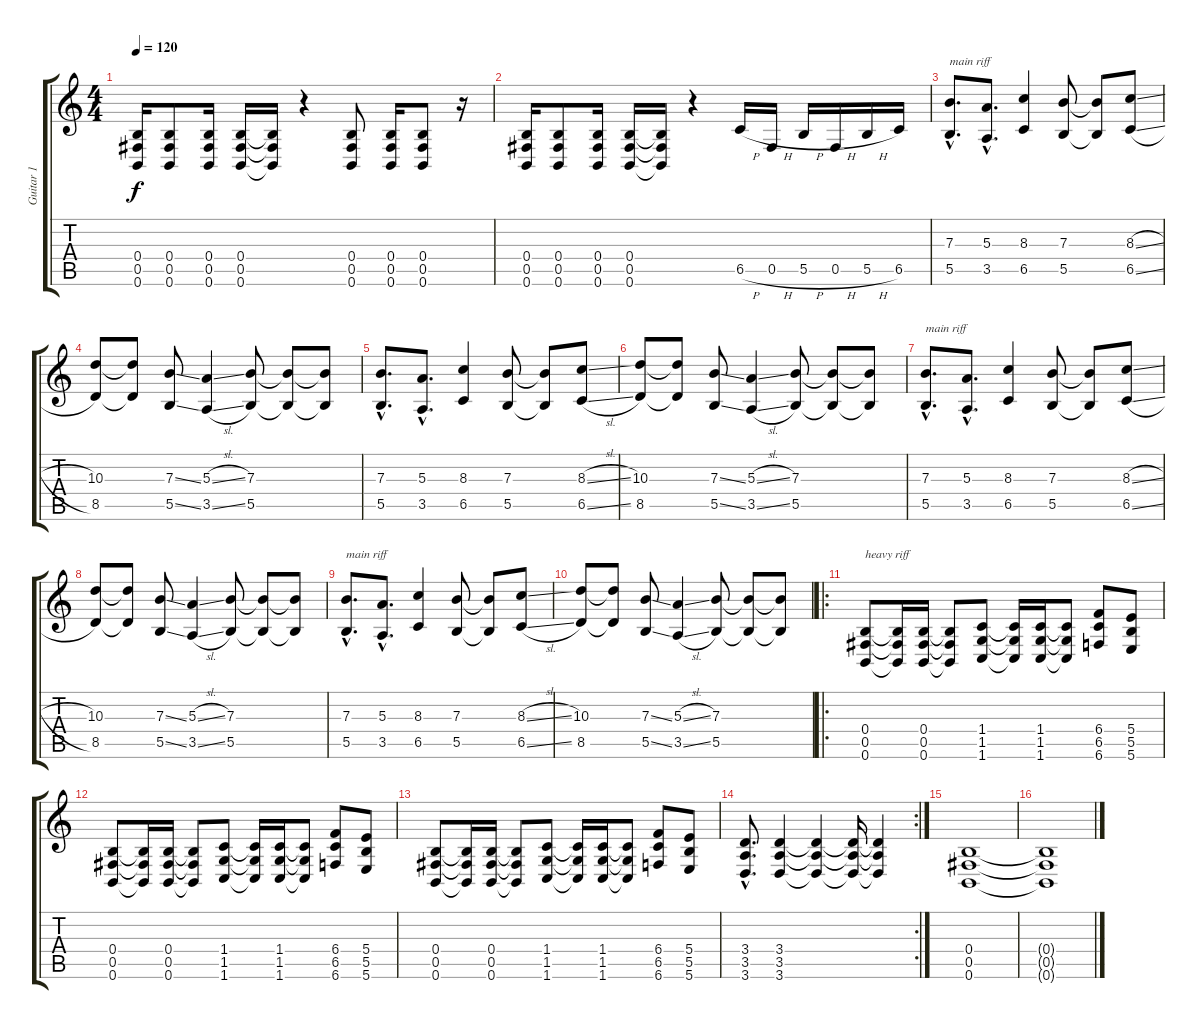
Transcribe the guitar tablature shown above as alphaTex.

\track ("Guitar 1" "Guitar 1") {instrument distortionguitar}
\staff {score tabs}
\tuning (Db4 Ab3 E3 B2 Gb2 B1) {hide}
\ts (4 4)
\tempo 120
\clef g2
\ks c
(0.4 0.5 0.6).16{dy f} (0.4 0.5 0.6).8 (0.4 0.5 0.6).16 (0.4 0.5 0.6).16 (0.4{t} 0.5{t} 0.6{t}).16 r.4 (0.4 0.5 0.6).8 (0.4 0.5 0.6).16 (0.4 0.5 0.6).8 r.16 |
(0.4 0.5 0.6).16 (0.4 0.5 0.6).8 (0.4 0.5 0.6).16 (0.4 0.5 0.6).16 (0.4{t} 0.5{t} 0.6{t}).16 r.4 6.5{h}.16 0.5{h}.16 5.5{h}.16 0.5{h}.16 5.5{h}.16 6.5.16 |
(7.3{hac} 5.5{hac}).8{d txt "main riff"} (5.3{hac} 3.5{hac}).8{d} (8.3 6.5).4 (7.3 5.5).8 (7.3{t} 5.5{t}).8 (8.3{sl} 6.5{sl}).8 |
(10.3 8.5).8 (10.3{t} 8.5{t}).8 (7.3{ss} 5.5{ss}).8 (5.3{sl} 3.5{sl}).4 (7.3 5.5).8 (7.3{t} 5.5{t}).8 (7.3{t} 5.5{t}).8 |
(7.3{hac} 5.5{hac}).8{d} (5.3{hac} 3.5{hac}).8{d} (8.3 6.5).4 (7.3 5.5).8 (7.3{t} 5.5{t}).8 (8.3{sl} 6.5{sl}).8 |
(10.3 8.5).8 (10.3{t} 8.5{t}).8 (7.3{ss} 5.5{ss}).8 (5.3{sl} 3.5{sl}).4 (7.3 5.5).8 (7.3{t} 5.5{t}).8 (7.3{t} 5.5{t}).8 |
(7.3{hac} 5.5{hac}).8{d txt "main riff"} (5.3{hac} 3.5{hac}).8{d} (8.3 6.5).4 (7.3 5.5).8 (7.3{t} 5.5{t}).8 (8.3{sl} 6.5{sl}).8 |
(10.3 8.5).8 (10.3{t} 8.5{t}).8 (7.3{ss} 5.5{ss}).8 (5.3{sl} 3.5{sl}).4 (7.3 5.5).8 (7.3{t} 5.5{t}).8 (7.3{t} 5.5{t}).8 |
(7.3{hac} 5.5{hac}).8{d txt "main riff"} (5.3{hac} 3.5{hac}).8{d} (8.3 6.5).4 (7.3 5.5).8 (7.3{t} 5.5{t}).8 (8.3{sl} 6.5{sl}).8 |
(10.3 8.5).8 (10.3{t} 8.5{t}).8 (7.3{ss} 5.5{ss}).8 (5.3{sl} 3.5{sl}).4 (7.3 5.5).8 (7.3{t} 5.5{t}).8 (7.3{t} 5.5{t}).8 |
\ro
(0.4 0.5 0.6).8{txt "heavy riff"} (0.4{t} 0.5{t} 0.6{t}).16 (0.4 0.5 0.6).16 (0.4{t} 0.5{t} 0.6{t}).8 (1.4 1.5 1.6).8 (1.4{t} 1.5{t} 1.6{t}).16 (1.4 1.5 1.6).16 (1.4{t} 1.5{t} 1.6{t}).8 (6.4 6.5 6.6).8 (5.4 5.5 5.6).8 |
(0.4 0.5 0.6).8 (0.4{t} 0.5{t} 0.6{t}).16 (0.4 0.5 0.6).16 (0.4{t} 0.5{t} 0.6{t}).8 (1.4 1.5 1.6).8 (1.4{t} 1.5{t} 1.6{t}).16 (1.4 1.5 1.6).16 (1.4{t} 1.5{t} 1.6{t}).8 (6.4 6.5 6.6).8 (5.4 5.5 5.6).8 |
(0.4 0.5 0.6).8 (0.4{t} 0.5{t} 0.6{t}).16 (0.4 0.5 0.6).16 (0.4{t} 0.5{t} 0.6{t}).8 (1.4 1.5 1.6).8 (1.4{t} 1.5{t} 1.6{t}).16 (1.4 1.5 1.6).16 (1.4{t} 1.5{t} 1.6{t}).8 (6.4 6.5 6.6).8 (5.4 5.5 5.6).8 |
\rc 2
(3.4{hac} 3.5{hac} 3.6{hac}).8{d} (3.4 3.5 3.6).4 (3.4{t} 3.5{t} 3.6{t}).4 (3.4{t} 3.5{t} 3.6{t}).16 (3.4{t} 3.5{t} 3.6{t}).4 |
(0.4 0.5 0.6).1{volume 0} |
(0.4{t} 0.5{t} 0.6{t}).1
